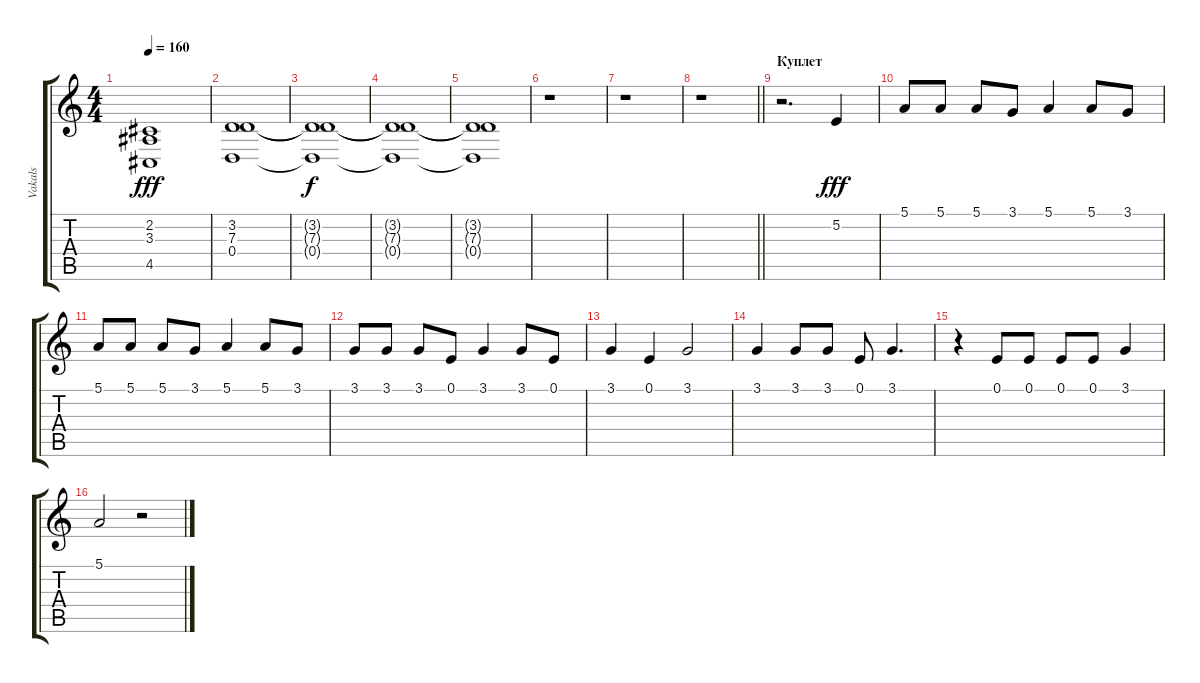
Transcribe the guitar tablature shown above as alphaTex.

\track ("Vakals" "Vakals") {instrument choiraahs}
\staff {score tabs}
\tuning (E4 B3 G3 D3 A2 E2) {hide}
\ts (4 4)
\tempo 160
\clef g2
\ks c
(2.2 3.3 4.5).1{dy fff} |
(3.2 7.3 0.4).1 |
(3.2{t} 7.3{t} 0.4{t}).1{dy f} |
(3.2{t} 7.3{t} 0.4{t}).1 |
(3.2{t} 7.3{t} 0.4{t}).1 |
r.1 |
r.1 |
\barLineRight lightlight
r.1 |
\section ("" "Куплет")
r.2{d} 5.2.4{dy fff instrument tenorsax} |
5.1.8 5.1.8 5.1.8 3.1.8 5.1.4 5.1.8 3.1.8 |
5.1.8 5.1.8 5.1.8 3.1.8 5.1.4 5.1.8 3.1.8 |
3.1.8 3.1.8 3.1.8 0.1.8 3.1.4 3.1.8 0.1.8 |
3.1.4 0.1.4 3.1.2 |
3.1.4 3.1.8 3.1.8 0.1.8 3.1.4{d} |
r.4 0.1.8 0.1.8 0.1.8 0.1.8 3.1.4 |
5.1.2 r.2
